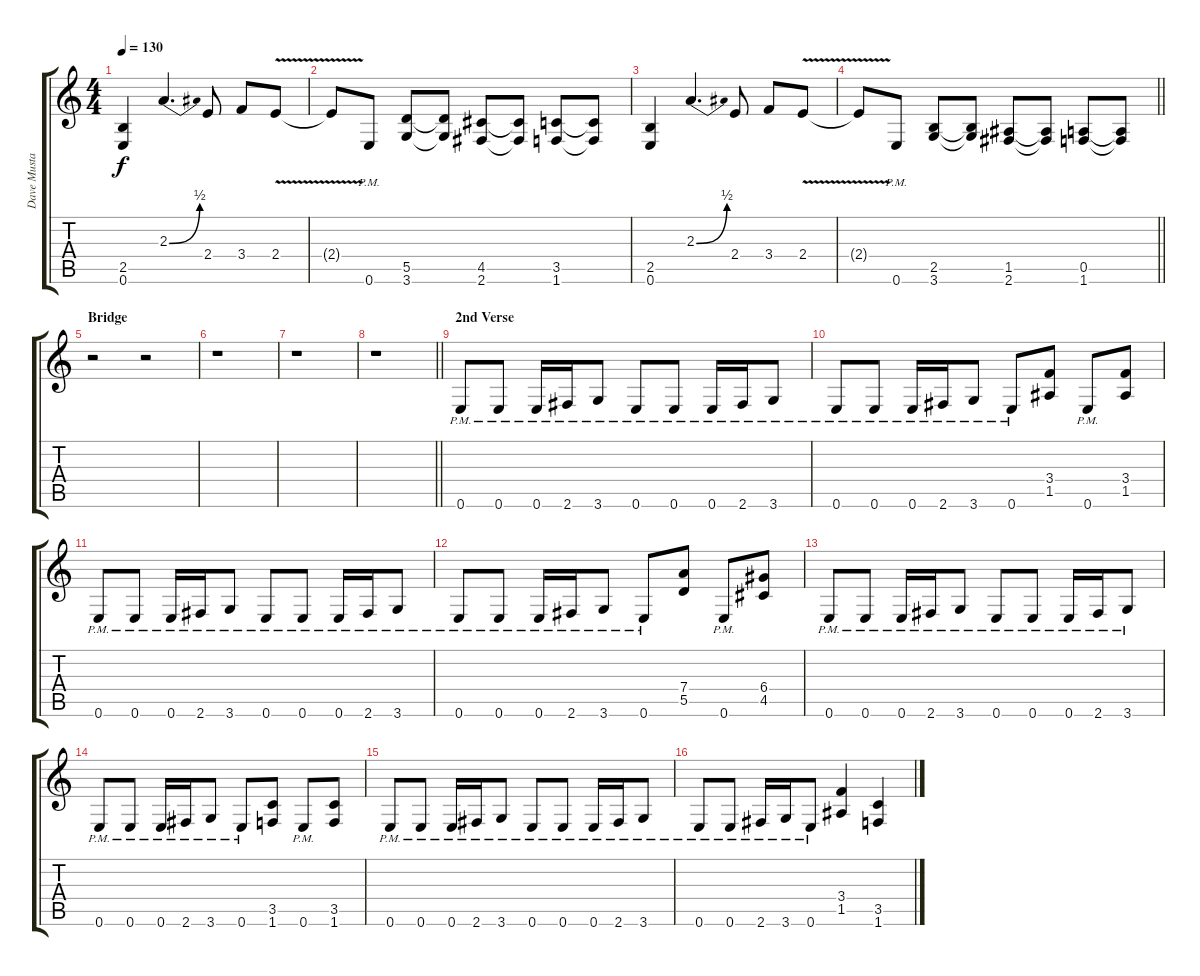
\track ("Dave Mustaine" "Dave Musta") {instrument distortionguitar}
\staff {score tabs}
\tuning (E4 B3 G3 D3 A2 E2) {hide}
\ts (4 4)
\tempo 130
\clef g2
\ks c
(2.5 0.6).4{dy f} 2.3{be (bend 0 0 60 2)}.4{d} 2.4.8 3.4.8 2.4{v}.8 |
2.4{t}.8 0.6{pm}.8 (5.5 3.6).8 (5.5{t} 3.6{t}).8 (4.5 2.6).8 (4.5{t} 2.6{t}).8 (3.5 1.6).8 (3.5{t} 1.6{t}).8 |
(2.5 0.6).4 2.3{be (bend 0 0 60 2)}.4{d} 2.4.8 3.4.8 2.4{v}.8 |
\barLineRight lightlight
2.4{t}.8 0.6{pm}.8 (2.5 3.6).8 (2.5{t} 3.6{t}).8 (1.5 2.6).8 (1.5{t} 2.6{t}).8 (0.5 1.6).8 (0.5{t} 1.6{t}).8 |
\section ("" "Bridge")
r.2 r.2 |
r.1 |
r.1 |
\barLineRight lightlight
r.1 |
\section ("" "2nd Verse")
0.6{pm}.8 0.6{pm}.8 0.6{pm}.16 2.6{pm}.16 3.6{pm}.8 0.6{pm}.8 0.6{pm}.8 0.6{pm}.16 2.6{pm}.16 3.6{pm}.8 |
0.6{pm}.8 0.6{pm}.8 0.6{pm}.16 2.6{pm}.16 3.6{pm}.8 0.6{pm}.8 (3.4 1.5).8 0.6{pm}.8 (3.4 1.5).8 |
0.6{pm}.8 0.6{pm}.8 0.6{pm}.16 2.6{pm}.16 3.6{pm}.8 0.6{pm}.8 0.6{pm}.8 0.6{pm}.16 2.6{pm}.16 3.6{pm}.8 |
0.6{pm}.8 0.6{pm}.8 0.6{pm}.16 2.6{pm}.16 3.6{pm}.8 0.6{pm}.8 (7.4 5.5).8 0.6{pm}.8 (6.4 4.5).8 |
0.6{pm}.8 0.6{pm}.8 0.6{pm}.16 2.6{pm}.16 3.6{pm}.8 0.6{pm}.8 0.6{pm}.8 0.6{pm}.16 2.6{pm}.16 3.6{pm}.8 |
0.6{pm}.8 0.6{pm}.8 0.6{pm}.16 2.6{pm}.16 3.6{pm}.8 0.6{pm}.8 (3.5 1.6).8 0.6{pm}.8 (3.5 1.6).8 |
0.6{pm}.8 0.6{pm}.8 0.6{pm}.16 2.6{pm}.16 3.6{pm}.8 0.6{pm}.8 0.6{pm}.8 0.6{pm}.16 2.6{pm}.16 3.6{pm}.8 |
0.6{pm}.8 0.6{pm}.8 2.6{pm}.16 3.6{pm}.16 0.6{pm}.8 (3.4 1.5).4 (3.5 1.6).4
